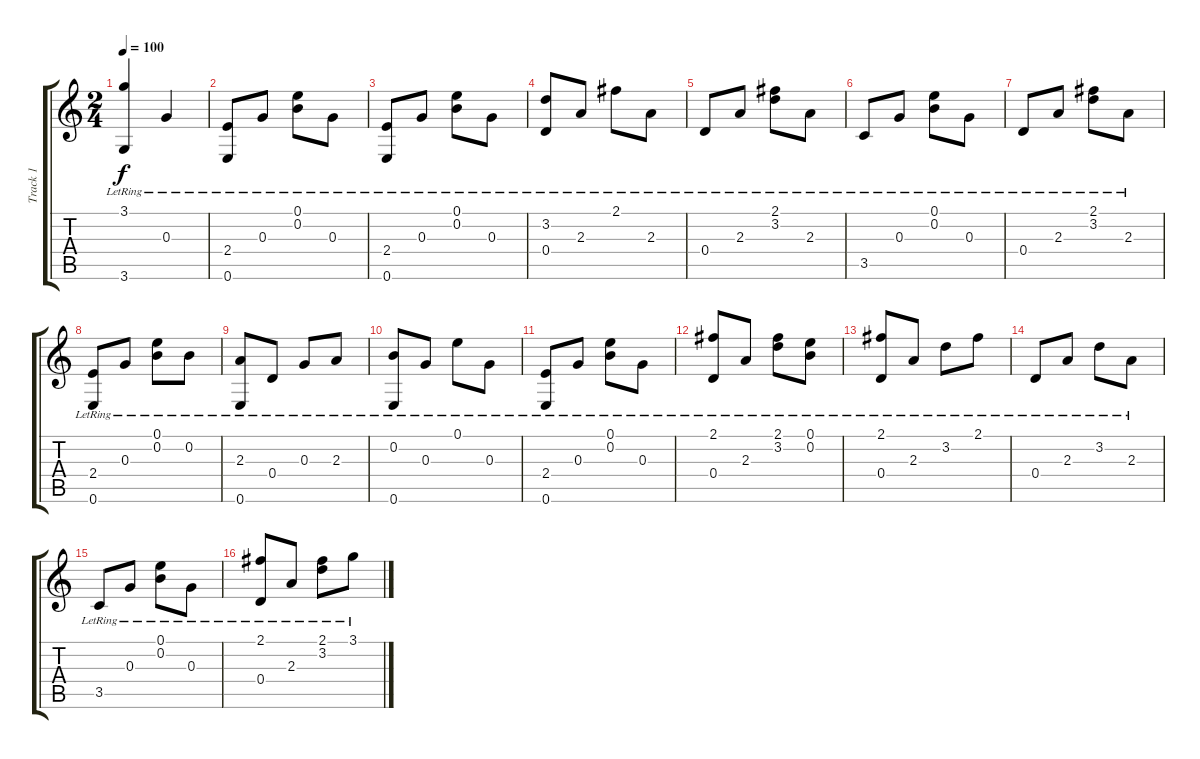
\track ("Track 1" "Track 1") {instrument acousticguitarsteel}
\staff {score tabs}
\tuning (E4 B3 G3 D3 A2 E2) {hide}
\ts (2 4)
\tempo 100
\clef g2
\ks c
(3.1{lr} 3.6{lr}).4{dy f} 0.3{lr}.4 |
(2.4{lr} 0.6{lr}).8 0.3{lr}.8 (0.1{lr} 0.2{lr}).8 0.3{lr}.8 |
(2.4{lr} 0.6{lr}).8 0.3{lr}.8 (0.1{lr} 0.2{lr}).8 0.3{lr}.8 |
(3.2{lr} 0.4{lr}).8 2.3{lr}.8 2.1{lr}.8 2.3{lr}.8 |
0.4{lr}.8 2.3{lr}.8 (2.1{lr} 3.2{lr}).8 2.3{lr}.8 |
3.5{lr}.8 0.3{lr}.8 (0.1{lr} 0.2{lr}).8 0.3{lr}.8 |
0.4{lr}.8 2.3{lr}.8 (2.1{lr} 3.2{lr}).8 2.3{lr}.8 |
(2.4{lr} 0.6{lr}).8 0.3{lr}.8 (0.1{lr} 0.2{lr}).8 0.2{lr}.8 |
(2.3{lr} 0.6{lr}).8 0.4{lr}.8 0.3{lr}.8 2.3{lr}.8 |
(0.2{lr} 0.6{lr}).8 0.3{lr}.8 0.1{lr}.8 0.3{lr}.8 |
(2.4{lr} 0.6{lr}).8 0.3{lr}.8 (0.1{lr} 0.2{lr}).8 0.3{lr}.8 |
(2.1{lr} 0.4{lr}).8 2.3{lr}.8 (2.1{lr} 3.2{lr}).8 (0.1{lr} 0.2{lr}).8 |
(2.1{lr} 0.4{lr}).8 2.3{lr}.8 3.2{lr}.8 2.1{lr}.8 |
0.4{lr}.8 2.3{lr}.8 3.2{lr}.8 2.3{lr}.8 |
3.5{lr}.8 0.3{lr}.8 (0.1{lr} 0.2{lr}).8 0.3{lr}.8 |
(2.1{lr} 0.4{lr}).8 2.3{lr}.8 (2.1{lr} 3.2{lr}).8 3.1{lr}.8
